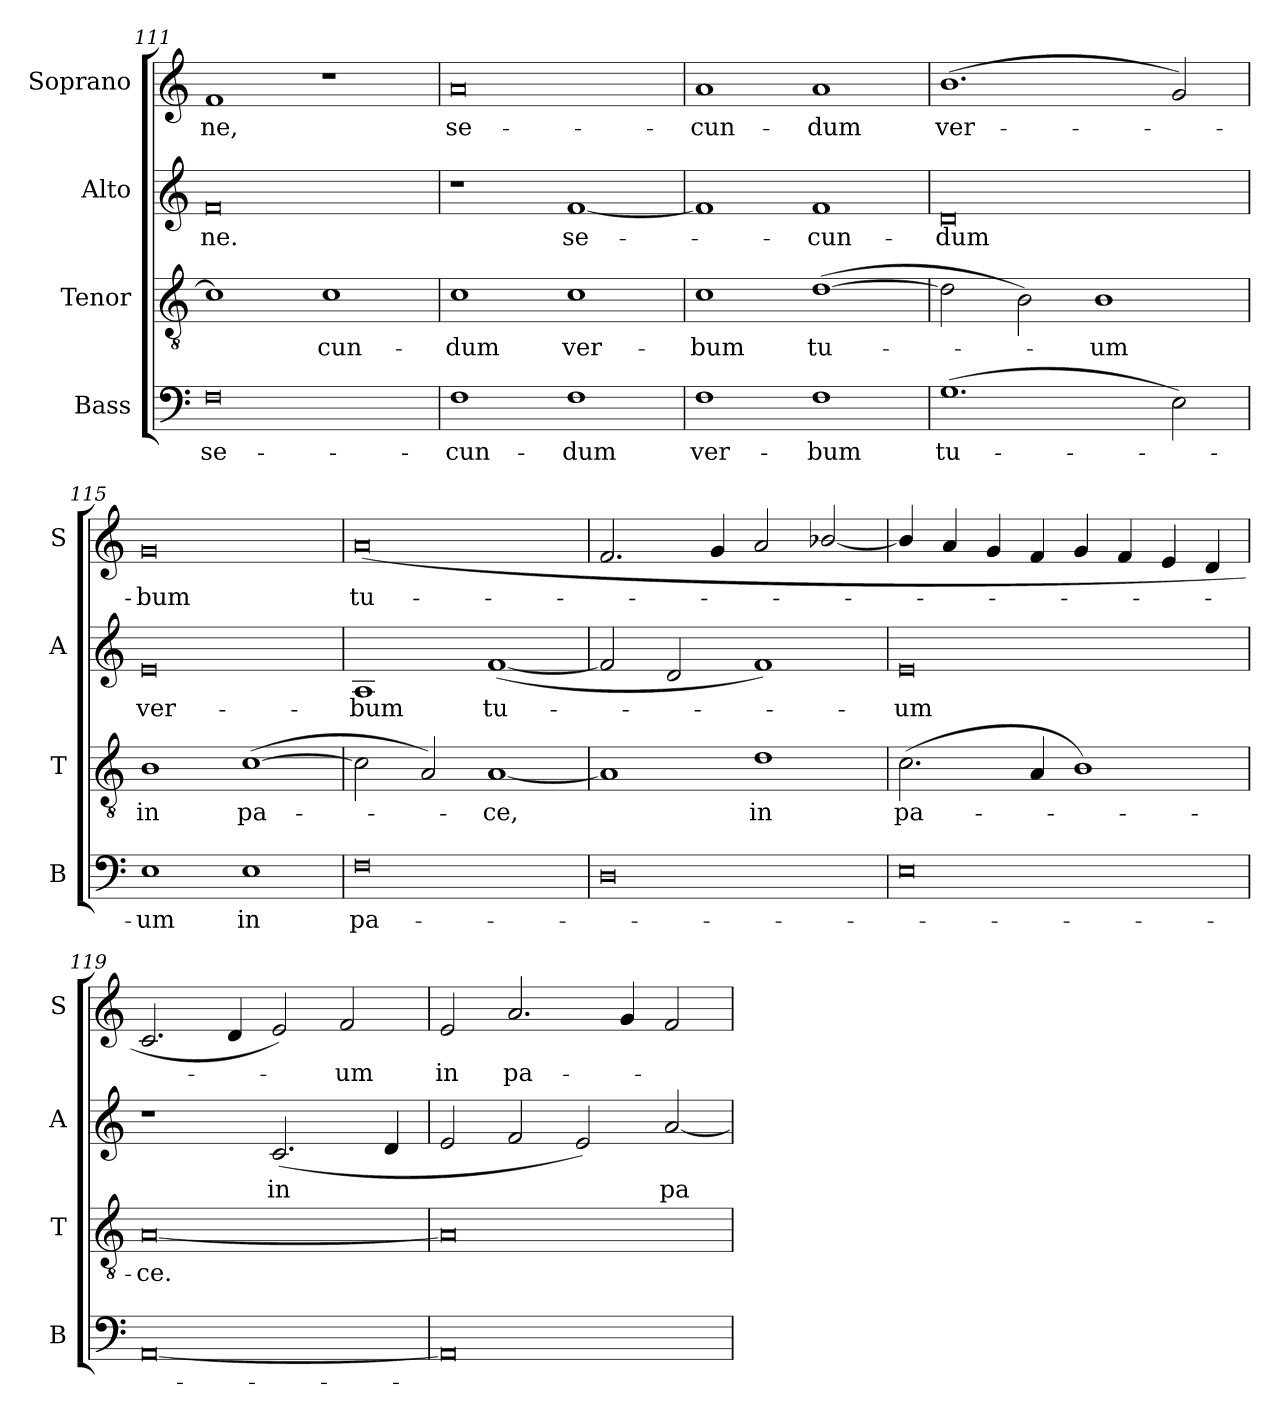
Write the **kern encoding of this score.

**kern	**text	**kern	**text	**kern	**text	**kern	**text
*part4	*part4	*part3	*part3	*part2	*part2	*part1	*part1
*staff4	*staff4	*staff3	*staff3	*staff2	*staff2	*staff1	*staff1
*I"Bass	*	*I"Tenor	*	*I"Alto	*	*I"Soprano	*
*I'B	*	*I'T	*	*I'A	*	*I'S	*
*clefF4	*	*clefGv2	*	*clefG2	*	*clefG2	*
*k[]	*	*k[]	*	*k[]	*	*k[]	*
=111	=111	=111	=111	=111	=111	=111	=111
!	!LO:LY:b	!	!	!	!LO:LY:b	!	!LO:LY:b
0F	se-	1c]	.	0f	-ne.	1f	-ne,
!	!	!	!LO:LY:b	!	!	!	!
.	.	1c	cun-	.	.	1r	.
=112	=112	=112	=112	=112	=112	=112	=112
!	!LO:LY:b	!	!LO:LY:b	!	!	!	!LO:LY:b
1F	-cun-	1c	-dum	1r	.	0a	se-
!	!LO:LY:b	!	!LO:LY:b	!	!LO:LY:b	!	!
1F	-dum	1c	ver-	[1f	se-	.	.
!!LO:LB:g=z
=113	=113	=113	=113	=113	=113	=113	=113
!	!LO:LY:b	!	!LO:LY:b	!	!	!	!LO:LY:b
1F	ver-	1c	-bum	1f]	.	1a	-cun-
!	!LO:LY:b	!	!LO:LY:b	!	!LO:LY:b	!	!LO:LY:b
1F	-bum	(>[1d	tu-	1f	cun-	1a	-dum
!!LO:PB:g=z
=114	=114	=114	=114	=114	=114	=114	=114
!	!LO:LY:b	!	!	!	!LO:LY:b	!	!LO:LY:b
(>1.G	tu-	2d\]	.	0d	-dum	(<1.b	ver-
.	.	2B\)	.	.	.	.	.
!	!	!	!LO:LY:b	!	!	!	!
.	.	1B	um	.	.	.	.
2E\)	.	.	.	.	.	2g/)	.
=115	=115	=115	=115	=115	=115	=115	=115
!	!LO:LY:b	!	!LO:LY:b	!	!LO:LY:b	!	!LO:LY:b
1E	um	1B	in	0e	ver-	0g	bum
!	!LO:LY:b	!	!LO:LY:b	!	!	!	!
1E	in	(>[1c	pa-	.	.	.	.
=116	=116	=116	=116	=116	=116	=116	=116
!	!LO:LY:b	!	!	!	!LO:LY:b	!	!LO:LY:b
0F	pa-	2c\]	.	1A	-bum	(<0a	tu-
.	.	2A/)	.	.	.	.	.
!	!	!	!LO:LY:b	!	!LO:LY:b	!	!
.	.	[1A	ce,	(<[1f	tu-	.	.
=117	=117	=117	=117	=117	=117	=117	=117
0D	.	1A]	.	2f/]	.	2.f/	.
.	.	.	.	2d/	.	.	.
.	.	.	.	.	.	4g/	.
!	!	!	!LO:LY:b	!	!	!	!
.	.	1d	in	1f)	.	2a/	.
.	.	.	.	.	.	[2b-X/	.
=118	=118	=118	=118	=118	=118	=118	=118
!	!	!	!LO:LY:b	!	!LO:LY:b	!	!
0E	.	(>2.c\	pa-	0e	um	4b-/]	.
.	.	.	.	.	.	4a/	.
.	.	.	.	.	.	4g/	.
.	.	4A/	.	.	.	4f/	.
.	.	1B)	.	.	.	4g/	.
.	.	.	.	.	.	4f/	.
.	.	.	.	.	.	4e/	.
.	.	.	.	.	.	4d/	.
=119	=119	=119	=119	=119	=119	=119	=119
!	!	!	!LO:LY:b	!	!	!	!
[0AA	.	[0A	ce.	1r	.	2.c/	.
.	.	.	.	.	.	4d/	.
!	!	!	!	!	!LO:LY:b	!	!
.	.	.	.	(<2.c/	in	2e/)	.
*	*	*	*	*	*	*MM178	*
!	!	!	!	!	!	!	!LO:LY:b
.	.	.	.	.	.	2f/	um
.	.	.	.	4d/	.	.	.
=120	=120	=120	=120	=120	=120	=120	=120
*	*	*	*	*	*	*MM174	*
!	!	!	!	!	!	!	!LO:LY:b
0AA]	.	0A]	.	2e/	.	2e/	in
*	*	*	*	*	*	*MM170	*
!	!	!	!	!	!	!	!LO:LY:b
.	.	.	.	2f/	.	2.a/	pa-
.	.	.	.	2e/)	.	.	.
*	*	*	*	*	*	*MM166	*
.	.	.	.	.	.	4g/	.
*	*	*	*	*	*	*MM164	*
!	!	!	!	!	!LO:LY:b	!	!
.	.	.	.	[2a/	pa-	2f/	.
=	=	=	=	=	=	=	=
*-	*-	*-	*-	*-	*-	*-	*-
